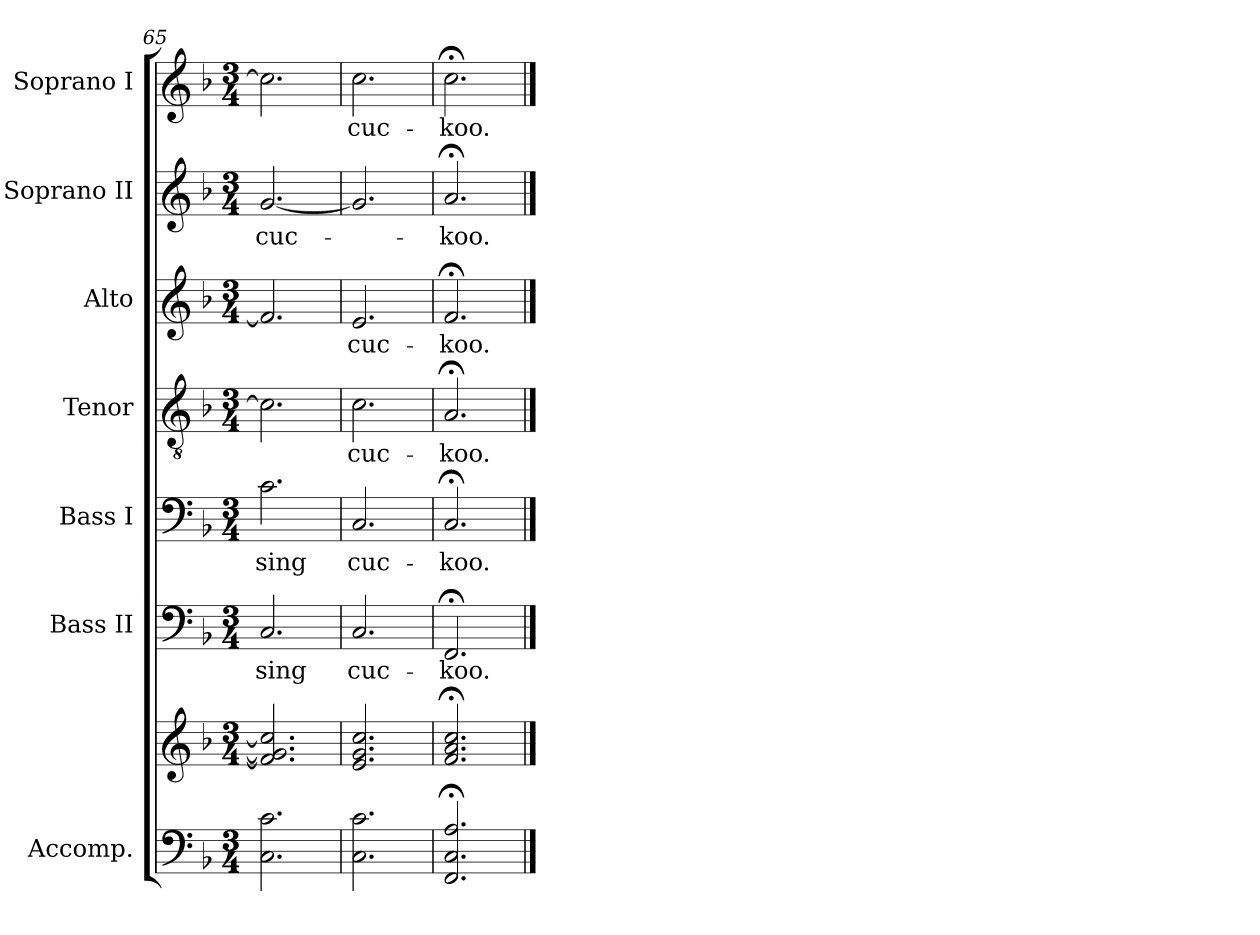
**kern	**kern	**kern	**text	**kern	**text	**kern	**text	**kern	**text	**kern	**text	**kern	**text
*part7	*part7	*part6	*part6	*part5	*part5	*part4	*part4	*part3	*part3	*part2	*part2	*part1	*part1
*staff8	*staff7	*staff6	*staff6	*staff5	*staff5	*staff4	*staff4	*staff3	*staff3	*staff2	*staff2	*staff1	*staff1
*I"Accomp.	*	*I"Bass II	*	*I"Bass I	*	*I"Tenor	*	*I"Alto	*	*I"Soprano II	*	*I"Soprano I	*
*	*	*I'B II	*	*I'B I	*	*I'T	*	*I'A	*	*I'S II	*	*I'S I	*
*clefF4	*clefG2	*clefF4	*	*clefF4	*	*clefGv2	*	*clefG2	*	*clefG2	*	*clefG2	*
*k[b-]	*k[b-]	*k[b-]	*	*k[b-]	*	*k[b-]	*	*k[b-]	*	*k[b-]	*	*k[b-]	*
*F:	*F:	*F:	*	*F:	*	*F:	*	*F:	*	*F:	*	*F:	*
*M3/4	*M3/4	*M3/4	*	*M3/4	*	*M3/4	*	*M3/4	*	*M3/4	*	*M3/4	*
=65	=65	=65	=65	=65	=65	=65	=65	=65	=65	=65	=65	=65	=65
!	!	!	!LO:LY:b	!	!LO:LY:b	!	!	!	!	!	!LO:LY:b	!	!
2.C 2.c	2.f] 2.g] 2.cc]	2.C	sing	2.c	sing	2.c]	.	2.f]	.	[2.g	cuc-	2.cc]	.
=66	=66	=66	=66	=66	=66	=66	=66	=66	=66	=66	=66	=66	=66
!	!	!	!LO:LY:b	!	!LO:LY:b	!	!LO:LY:b	!	!LO:LY:b	!	!	!	!LO:LY:b
2.C 2.c	2.e 2.g 2.cc	2.C	cuc-	2.C	cuc-	2.c	cuc-	2.e	cuc-	2.g]	.	2.cc	cuc-
=67	=67	=67	=67	=67	=67	=67	=67	=67	=67	=67	=67	=67	=67
!	!	!	!LO:LY:b	!	!LO:LY:b	!	!LO:LY:b	!	!LO:LY:b	!	!LO:LY:b	!	!LO:LY:b
2.FF; 2.C; 2.A;	2.f;< 2.a;< 2.cc;<	2.FF;<	-koo.	2.C;<	-koo.	2.A;<	-koo.	2.f;<	-koo.	2.a;<	koo.	2.cc;<	-koo.
==	==	==	==	==	==	==	==	==	==	==	==	==	==
*-	*-	*-	*-	*-	*-	*-	*-	*-	*-	*-	*-	*-	*-
